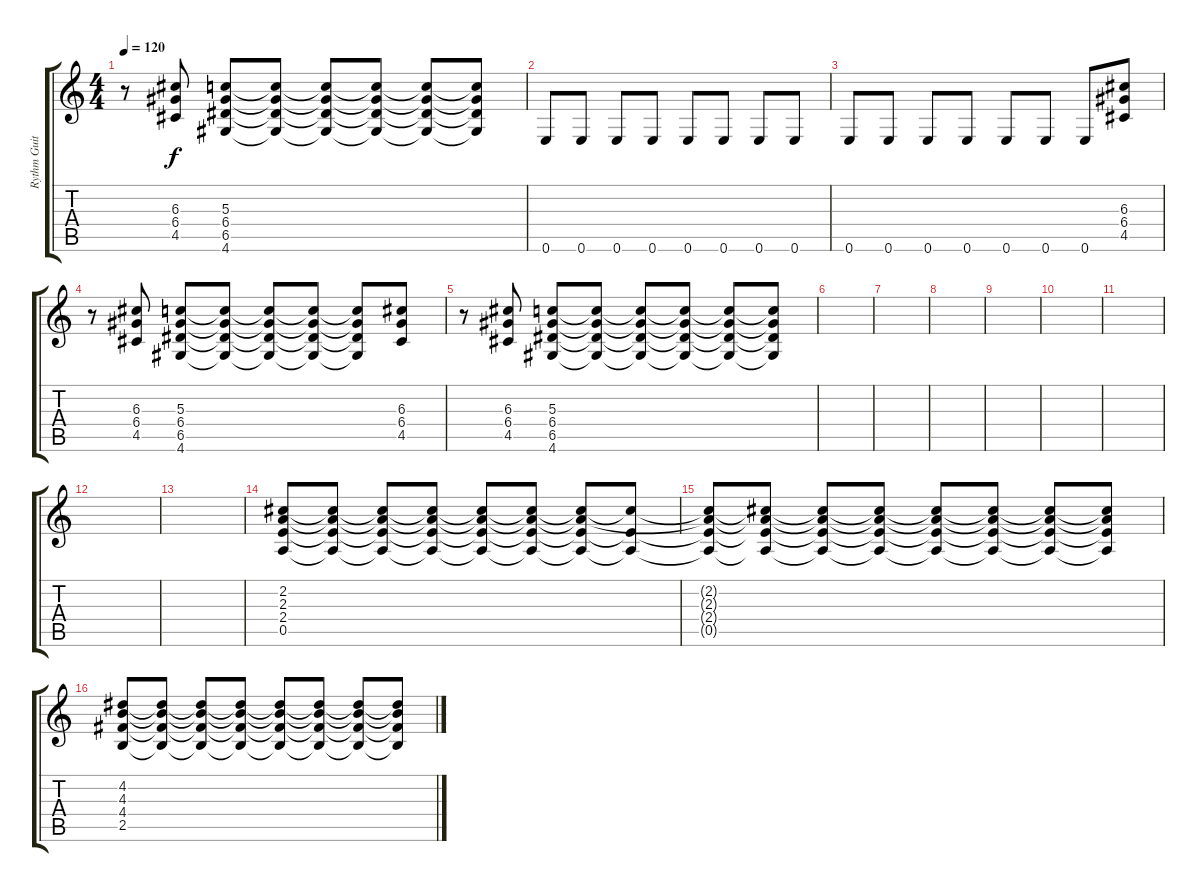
\track ("Rythm Guitar" "Rythm Guit") {instrument overdrivenguitar}
\staff {score tabs}
\tuning (E4 B3 G3 D3 A2 E2) {hide}
\ts (4 4)
\tempo 120
\clef g2
\ks c
r.8{dy f} (6.3 6.4 4.5).8 (5.3 6.4 6.5 4.6).8 (5.3{t} 6.4{t} 6.5{t} 4.6{t}).8 (5.3{t} 6.4{t} 6.5{t} 4.6{t}).8 (5.3{t} 6.4{t} 6.5{t} 4.6{t}).8 (5.3{t} 6.4{t} 6.5{t} 4.6{t}).8 (5.3{t} 6.4{t} 6.5{t} 4.6{t}).8 |
0.6.8 0.6.8 0.6.8 0.6.8 0.6.8 0.6.8 0.6.8 0.6.8 |
0.6.8 0.6.8 0.6.8 0.6.8 0.6.8 0.6.8 0.6.8 (6.3 6.4 4.5).8 |
r.8 (6.3 6.4 4.5).8 (5.3 6.4 6.5 4.6).8 (5.3{t} 6.4{t} 6.5{t} 4.6{t}).8 (5.3{t} 6.4{t} 6.5{t} 4.6{t}).8 (5.3{t} 6.4{t} 6.5{t} 4.6{t}).8 (5.3{t} 6.4{t} 6.5{t} 4.6{t}).8 (6.3 6.4 4.5).8 |
r.8 (6.3 6.4 4.5).8 (5.3 6.4 6.5 4.6).8 (5.3{t} 6.4{t} 6.5{t} 4.6{t}).8 (5.3{t} 6.4{t} 6.5{t} 4.6{t}).8 (5.3{t} 6.4{t} 6.5{t} 4.6{t}).8 (5.3{t} 6.4{t} 6.5{t} 4.6{t}).8 (5.3{t} 6.4{t} 6.5{t} 4.6{t}).8 |
|
|
|
|
|
|
|
|
(2.2 2.3 2.4 0.5).8 (2.2{t} 2.3{t} 2.4{t} 0.5{t}).8 (2.2{t} 2.3{t} 2.4{t} 0.5{t}).8 (2.2{t} 2.3{t} 2.4{t} 0.5{t}).8 (2.2{t} 2.3{t} 2.4{t} 0.5{t}).8 (2.2{t} 2.3{t} 2.4{t} 0.5{t}).8 (2.2{t} 2.3{t} 2.4{t} 0.5{t}).8 (2.2{t} 2.4{t} 0.5{t}).8 |
(2.2{t} 2.3{t} 2.4{t} 0.5{t}).8 (2.2{t} 2.3{t} 2.4{t} 0.5{t}).8 (2.2{t} 2.3{t} 2.4{t} 0.5{t}).8 (2.2{t} 2.3{t} 2.4{t} 0.5{t}).8 (2.2{t} 2.3{t} 2.4{t} 0.5{t}).8 (2.2{t} 2.3{t} 2.4{t} 0.5{t}).8 (2.2{t} 2.3{t} 2.4{t} 0.5{t}).8 (2.2{t} 2.3{t} 2.4{t} 0.5{t}).8 |
(4.2 4.3 4.4 2.5).8 (4.2{t} 4.3{t} 4.4{t} 2.5{t}).8 (4.2{t} 4.3{t} 4.4{t} 2.5{t}).8 (4.2{t} 4.3{t} 4.4{t} 2.5{t}).8 (4.2{t} 4.3{t} 4.4{t} 2.5{t}).8 (4.2{t} 4.3{t} 4.4{t} 2.5{t}).8 (4.2{t} 4.3{t} 4.4{t} 2.5{t}).8 (4.2{t} 4.3{t} 4.4{t} 2.5{t}).8
